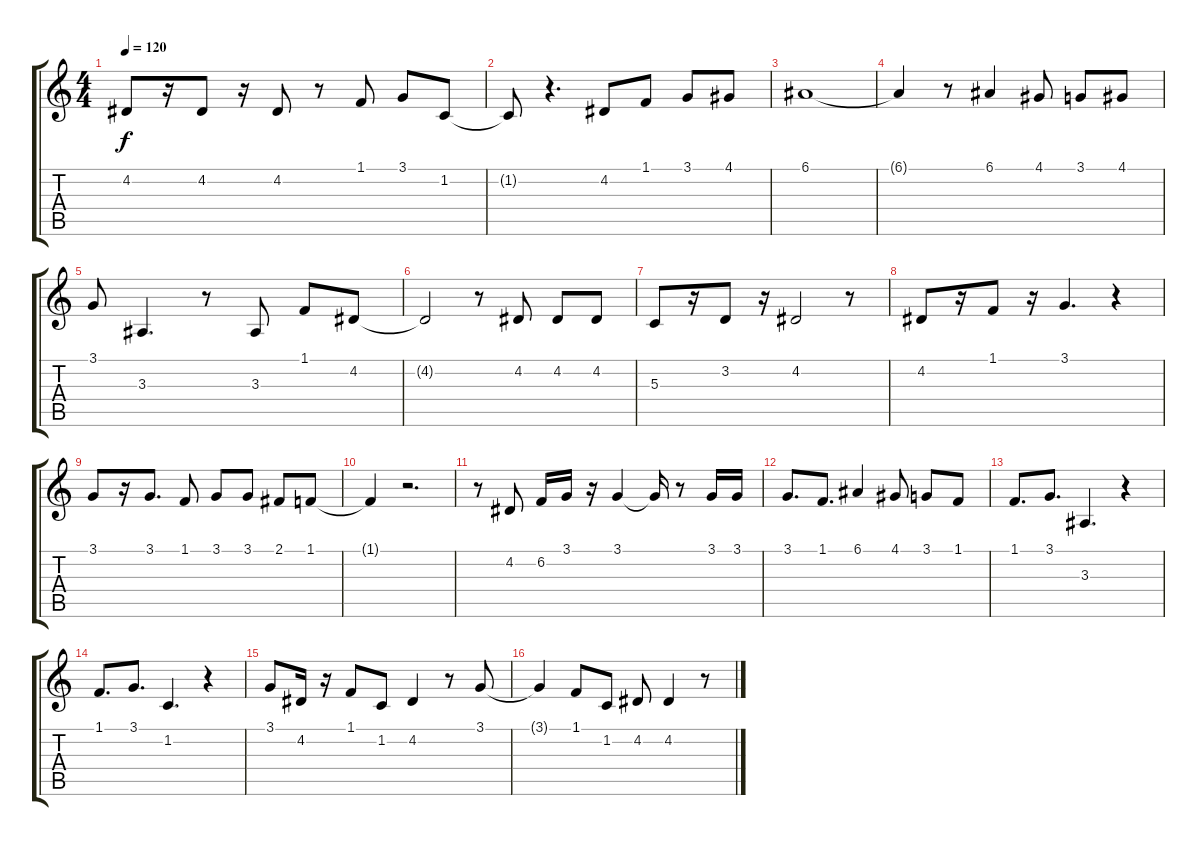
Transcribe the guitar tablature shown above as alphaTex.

\track "" {instrument pad1newage}
\staff {score tabs}
\tuning (E4 B3 G3 D3 A2 E2) {hide}
\ts (4 4)
\tempo 120
\clef g2
\ks c
4.2.8{dy f} r.16 4.2.8 r.16 4.2.8 r.8 1.1.8 3.1.8 1.2.8 |
1.2{t}.8 r.4{d} 4.2.8 1.1.8 3.1.8 4.1.8 |
6.1.1 |
6.1{t}.4 r.8 6.1.4 4.1.8 3.1.8 4.1.8 |
3.1.8 3.3.4{d} r.8 3.3.8 1.1.8 4.2.8 |
4.2{t}.2 r.8 4.2.8 4.2.8 4.2.8 |
5.3.8 r.16 3.2.8 r.16 4.2.2 r.8 |
4.2.8 r.16 1.1.8 r.16 3.1.4{d} r.4 |
3.1.8 r.16 3.1.8{d} 1.1.8 3.1.8 3.1.8 2.1.8 1.1.8 |
1.1{t}.4 r.2{d} |
r.8 4.2.8 6.2.16 3.1.16 r.16 3.1.4 3.1{t}.16 r.8 3.1.16 3.1.16 |
3.1.8{d} 1.1.8{d} 6.1.4 4.1.8 3.1.8 1.1.8 |
1.1.8{d} 3.1.8{d} 3.3.4{d} r.4 |
1.1.8{d} 3.1.8{d} 1.2.4{d} r.4 |
3.1.8 4.2.16 r.16 1.1.8 1.2.8 4.2.4 r.8 3.1.8 |
3.1{t}.4 1.1.8 1.2.8 4.2.8 4.2.4 r.8
